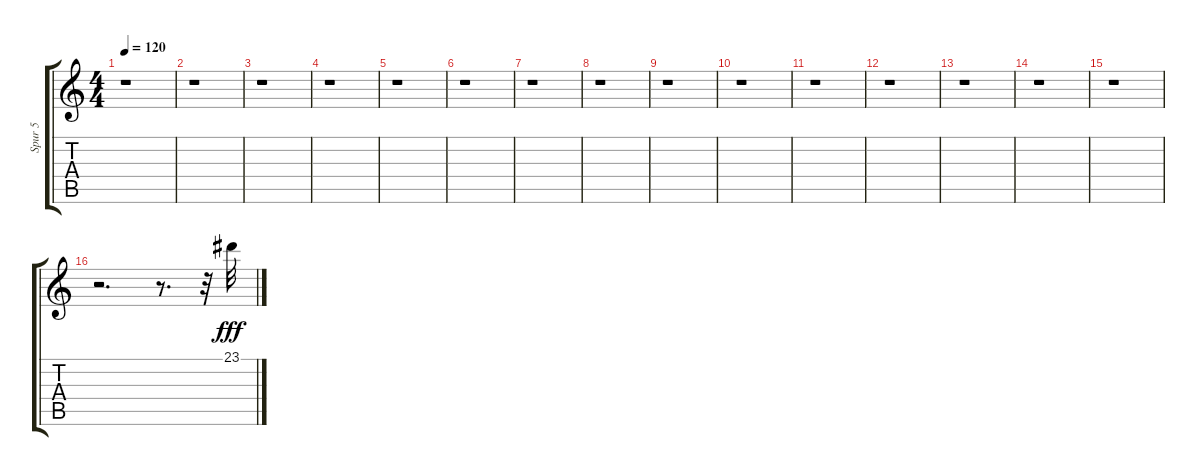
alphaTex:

\track ("Spur 5" "Spur 5") {instrument ocarina}
\staff {score tabs}
\tuning (E4 B3 G3 D3 A2 E2) {hide}
\ts (4 4)
\tempo 120
\clef g2
\ks c
r.1{dy fff} |
r.1 |
r.1 |
r.1 |
r.1 |
r.1 |
r.1 |
r.1 |
r.1 |
r.1 |
r.1 |
r.1 |
r.1 |
r.1 |
r.1 |
r.2{d} r.8{d} r.32 23.1.32
